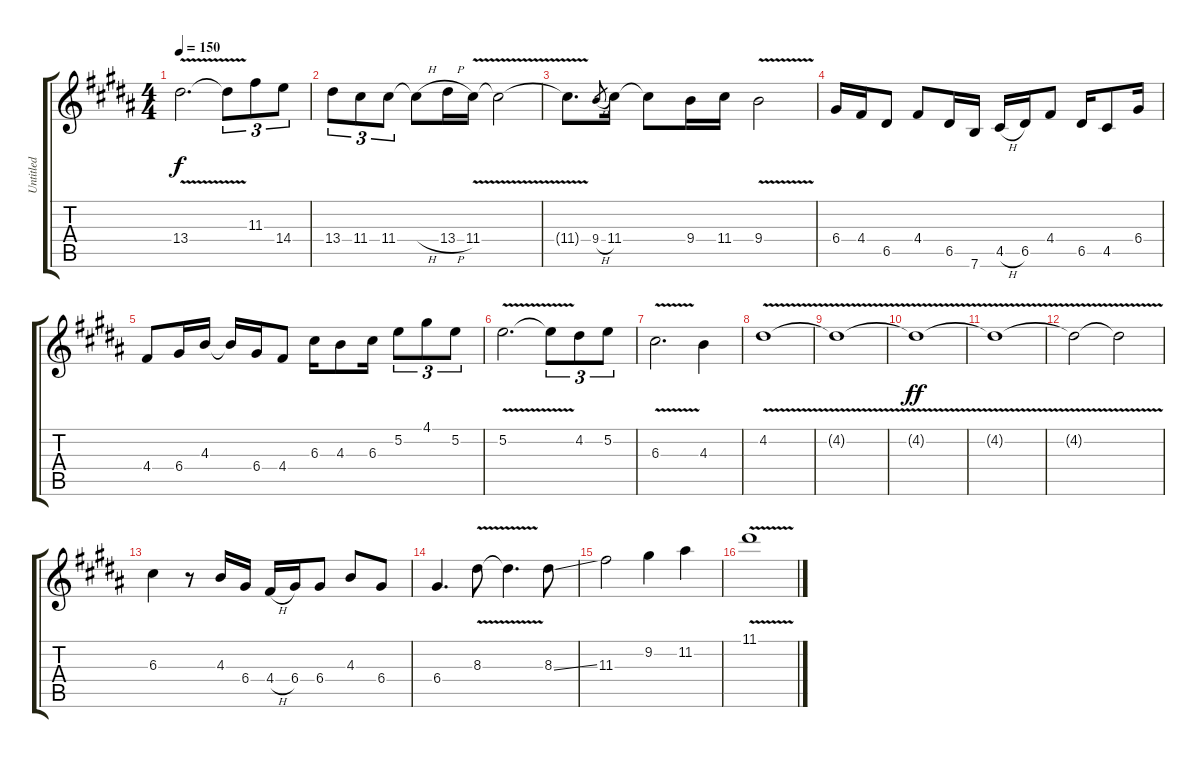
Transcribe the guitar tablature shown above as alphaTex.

\track ("Untitled" "Untitled") {instrument overdrivenguitar}
\staff {score tabs}
\tuning (E4 B3 G3 D3 A2 E2) {hide}
\ts (4 4)
\tempo 150
\clef g2
\ks g#minor
13.4{v}.2{d dy f} 13.4{v t}.8{tu (3 2)} 11.3.8{tu (3 2)} 14.4.8{tu (3 2)} |
\ks b
13.4.8{tu (3 2)} 11.4.8{tu (3 2)} 11.4.8{tu (3 2)} 11.4{h t}.8 13.4{h}.16 11.4{v}.16 11.4{v t}.2 |
\ks g#minor
11.4{v t}.8{d} 9.4{h}.8{gr} 11.4.16 11.4{t}.8 9.4.16 11.4.16 9.4{v}.2 |
6.4.16 4.4.16 6.5.8 4.4.8 6.5.16 7.6.16 4.5{h}.16 6.5.16 4.4.8 6.5.16 4.5.8 6.4.16 |
\ks b
4.4.8 6.4.16 4.3.16 4.3{t}.16 6.4.16 4.4.8 6.3.16 4.3.8 6.3.16 5.2.8{tu (3 2)} 4.1.8{tu (3 2)} 5.2.8{tu (3 2)} |
\ks g#minor
5.2{v}.2{d} 5.2{v t}.8{tu (3 2)} 4.2.8{tu (3 2)} 5.2.8{tu (3 2)} |
6.3{v}.2{d} 4.3.4 |
\ks b
4.2{v}.1 |
\ks g#minor
4.2{v t}.1 |
\ks b
4.2{v t}.1{dy ff} |
\ks g#minor
4.2{v t}.1 |
\ks b
4.2{v t}.2 4.2{t}.2 |
\ks g#minor
6.3.4 r.8 4.3.16 6.4.16 4.4{h}.16 6.4.16 6.4.8 4.3.8 6.4.8 |
6.4.4{d} 8.3{v}.8 8.3{v t}.4{d} 8.3{ss}.8 |
11.3.2 9.2.4 11.2.4 |
\ks b
11.1{v}.1
